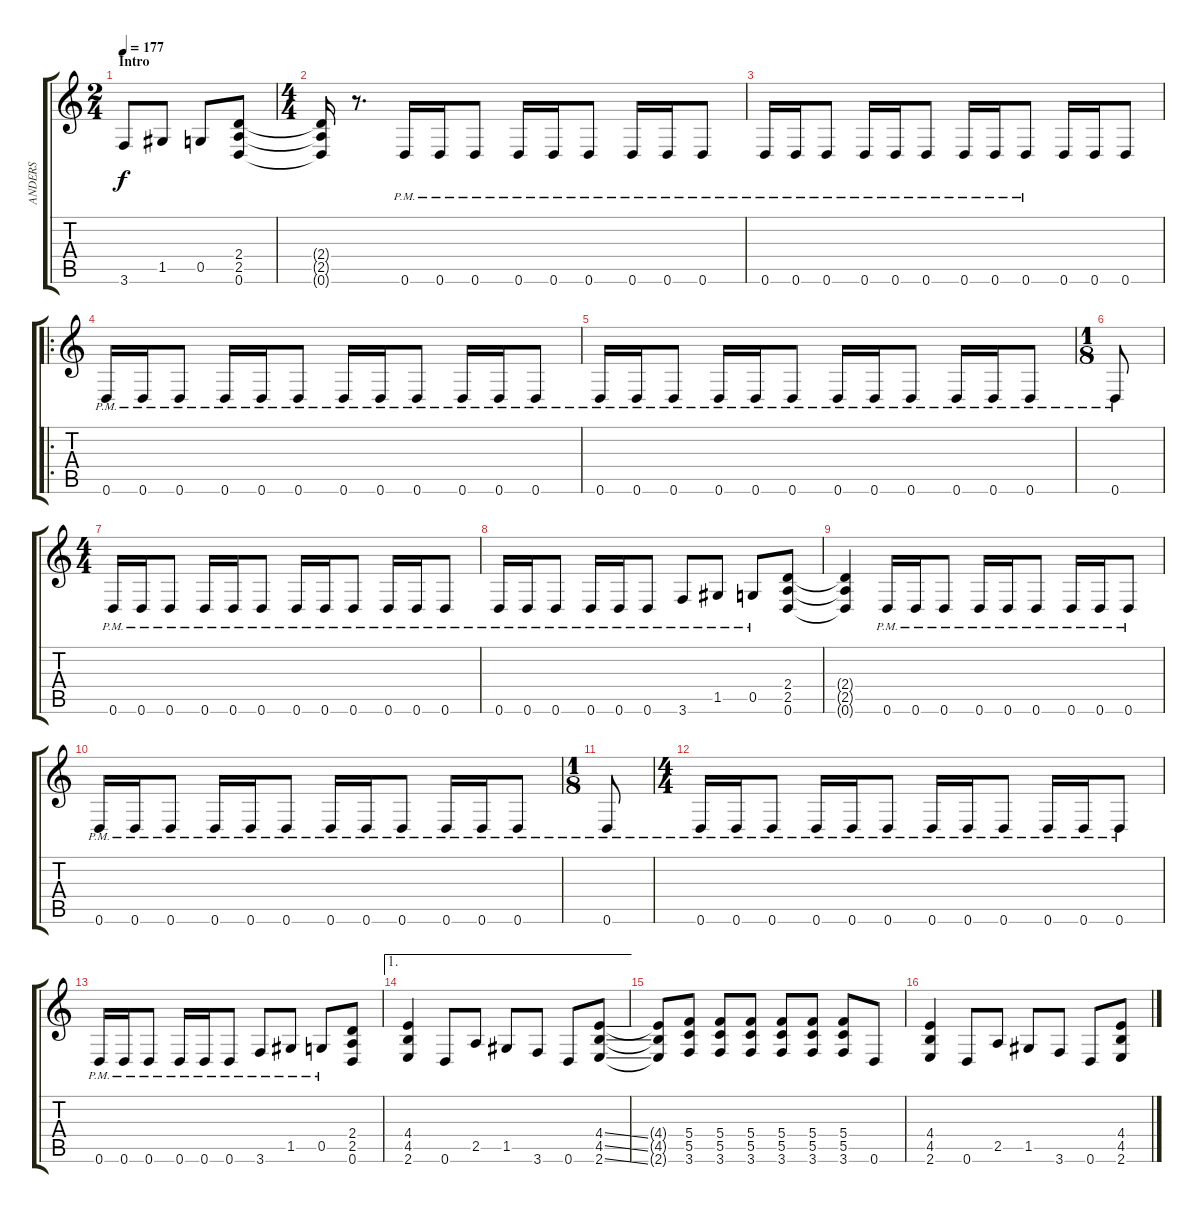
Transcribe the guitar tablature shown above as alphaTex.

\track ("ANDERS" "ANDERS") {instrument distortionguitar}
\staff {score tabs}
\tuning (D4 A3 F3 C3 G2 D2) {hide}
\ts (2 4)
\section ("" "Intro")
\tempo 177
\clef g2
\ks c
3.6.8{dy f instrument distortionguitar} 1.5.8 0.5.8 (2.4 2.5 0.6).8 |
\ts (4 4)
(2.4{t} 2.5{t} 0.6{t}).16 r.8{d} 0.6{pm}.16 0.6{pm}.16 0.6{pm}.8 0.6{pm}.16 0.6{pm}.16 0.6{pm}.8 0.6{pm}.16 0.6{pm}.16 0.6{pm}.8 |
0.6{pm}.16 0.6{pm}.16 0.6{pm}.8 0.6{pm}.16 0.6{pm}.16 0.6{pm}.8 0.6{pm}.16 0.6{pm}.16 0.6{pm}.8 0.6.16 0.6.16 0.6.8 |
\ro
0.6{pm}.16 0.6{pm}.16 0.6{pm}.8 0.6{pm}.16 0.6{pm}.16 0.6{pm}.8 0.6{pm}.16 0.6{pm}.16 0.6{pm}.8 0.6{pm}.16 0.6{pm}.16 0.6{pm}.8 |
0.6{pm}.16 0.6{pm}.16 0.6{pm}.8 0.6{pm}.16 0.6{pm}.16 0.6{pm}.8 0.6{pm}.16 0.6{pm}.16 0.6{pm}.8 0.6{pm}.16 0.6{pm}.16 0.6{pm}.8 |
\ts (1 8)
0.6{pm}.8 |
\ts (4 4)
0.6{pm}.16 0.6{pm}.16 0.6{pm}.8 0.6{pm}.16 0.6{pm}.16 0.6{pm}.8 0.6{pm}.16 0.6{pm}.16 0.6{pm}.8 0.6{pm}.16 0.6{pm}.16 0.6{pm}.8 |
0.6{pm}.16 0.6{pm}.16 0.6{pm}.8 0.6{pm}.16 0.6{pm}.16 0.6{pm}.8 3.6{pm}.8 1.5{pm}.8 0.5{pm}.8 (2.4 2.5 0.6).8 |
(2.4{t} 2.5{t} 0.6{t}).4 0.6{pm}.16 0.6{pm}.16 0.6{pm}.8 0.6{pm}.16 0.6{pm}.16 0.6{pm}.8 0.6{pm}.16 0.6{pm}.16 0.6{pm}.8 |
0.6{pm}.16 0.6{pm}.16 0.6{pm}.8 0.6{pm}.16 0.6{pm}.16 0.6{pm}.8 0.6{pm}.16 0.6{pm}.16 0.6{pm}.8 0.6{pm}.16 0.6{pm}.16 0.6{pm}.8 |
\ts (1 8)
0.6{pm}.8 |
\ts (4 4)
0.6{pm}.16 0.6{pm}.16 0.6{pm}.8 0.6{pm}.16 0.6{pm}.16 0.6{pm}.8 0.6{pm}.16 0.6{pm}.16 0.6{pm}.8 0.6{pm}.16 0.6{pm}.16 0.6{pm}.8 |
0.6{pm}.16 0.6{pm}.16 0.6{pm}.8 0.6{pm}.16 0.6{pm}.16 0.6{pm}.8 3.6{pm}.8 1.5{pm}.8 0.5{pm}.8 (2.4 2.5 0.6).8 |
\ae 1
(4.4 4.5 2.6).4 0.6.8 2.5.8 1.5.8 3.6.8 0.6.8 (4.4{ss} 4.5{ss} 2.6{ss}).8 |
(4.4{t} 4.5{t} 2.6{t}).8 (5.4 5.5 3.6).8 (5.4 5.5 3.6).8 (5.4 5.5 3.6).8 (5.4 5.5 3.6).8 (5.4 5.5 3.6).8 (5.4 5.5 3.6).8 0.6.8 |
(4.4 4.5 2.6).4 0.6.8 2.5.8 1.5.8 3.6.8 0.6.8 (4.4{ss} 4.5{ss} 2.6{ss}).8
